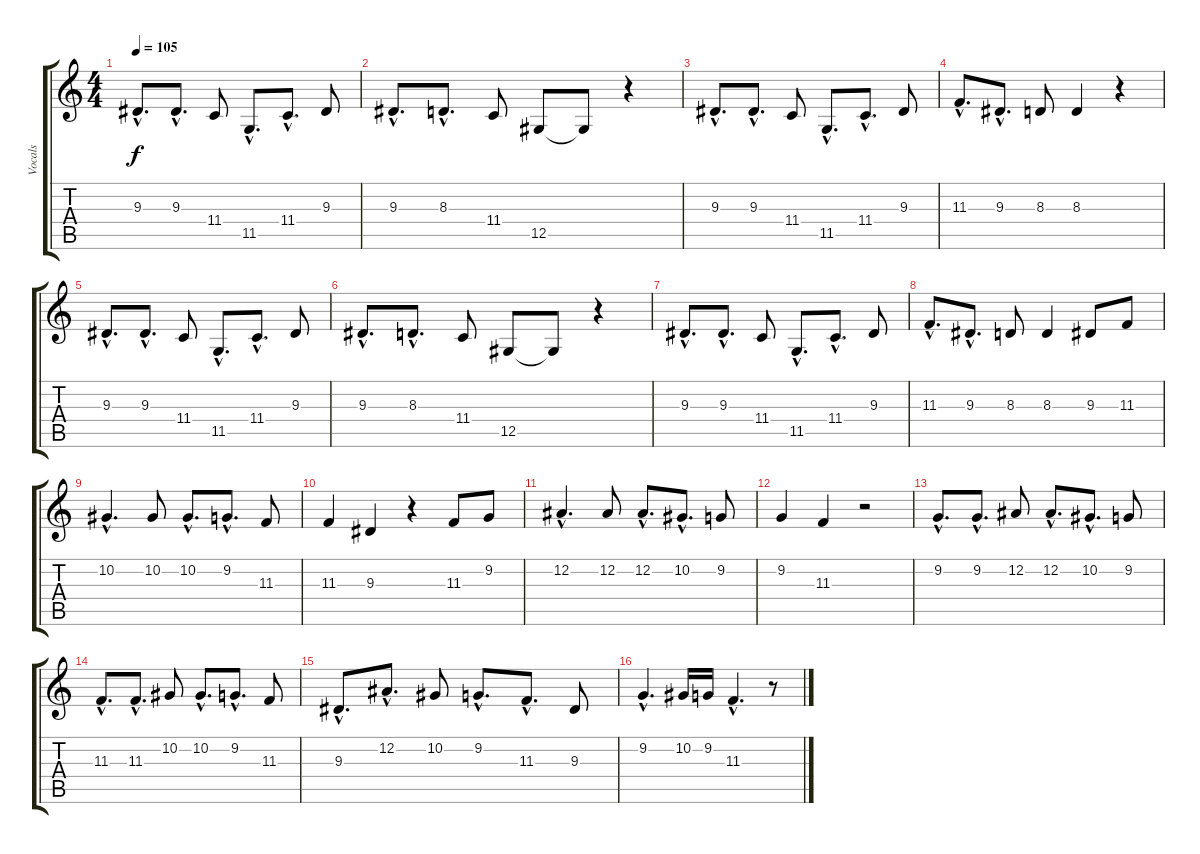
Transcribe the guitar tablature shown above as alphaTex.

\track ("Vocals" "Vocals") {instrument lead3calliope}
\staff {score tabs}
\tuning (Eb4 Bb3 Gb3 Db3 Ab2 Eb2) {hide}
\ts (4 4)
\tempo 105
\clef g2
\ks c
9.3{hac}.8{d dy f} 9.3{hac}.8{d} 11.4.8 11.5{hac}.8{d} 11.4{hac}.8{d} 9.3.8 |
9.3{hac}.8{d} 8.3{hac}.8{d} 11.4.8 12.5.8 12.5{t}.8 r.4 |
9.3{hac}.8{d} 9.3{hac}.8{d} 11.4.8 11.5{hac}.8{d} 11.4{hac}.8{d} 9.3.8 |
11.3{hac}.8{d} 9.3{hac}.8{d} 8.3.8 8.3.4 r.4 |
9.3{hac}.8{d} 9.3{hac}.8{d} 11.4.8 11.5{hac}.8{d} 11.4{hac}.8{d} 9.3.8 |
9.3{hac}.8{d} 8.3{hac}.8{d} 11.4.8 12.5.8 12.5{t}.8 r.4 |
9.3{hac}.8{d} 9.3{hac}.8{d} 11.4.8 11.5{hac}.8{d} 11.4{hac}.8{d} 9.3.8 |
11.3{hac}.8{d} 9.3{hac}.8{d} 8.3.8 8.3.4 9.3.8 11.3.8 |
10.2{hac}.4{d} 10.2.8 10.2{hac}.8{d} 9.2{hac}.8{d} 11.3.8 |
11.3.4 9.3.4 r.4 11.3.8 9.2.8 |
12.2{hac}.4{d} 12.2.8 12.2{hac}.8{d} 10.2{hac}.8{d} 9.2.8 |
9.2.4 11.3.4 r.2 |
9.2{hac}.8{d} 9.2{hac}.8{d} 12.2.8 12.2{hac}.8{d} 10.2{hac}.8{d} 9.2.8 |
11.3{hac}.8{d} 11.3{hac}.8{d} 10.2.8 10.2{hac}.8{d} 9.2{hac}.8{d} 11.3.8 |
9.3{hac}.8{d} 12.2{hac}.8{d} 10.2.8 9.2{hac}.8{d} 11.3{hac}.8{d} 9.3.8 |
9.2{hac}.4{d} 10.2.16 9.2.16 11.3{hac}.4{d} r.8
